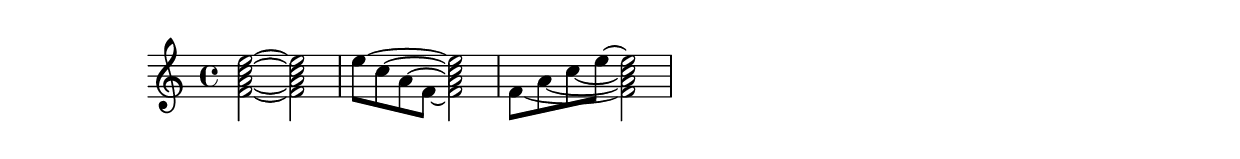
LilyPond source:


\header {

  texidoc = "Advanced tie chord formatting also works with arpegiated
ties.  Due to arpeggios, tie directions may be changed relative to the
unarpegiated case."

  
}

\version "2.9.3"


\layout { ragged-right = ##t }
\new Staff \relative c'' {
  <e c a f>2~ <e c a f> |
  \set tieWaitForNote = ##t
  e8~ c~ a~ f~ <e' c a f>2 |
  f,8~ a~ c~ e~ <f, a c e>2 |
}

